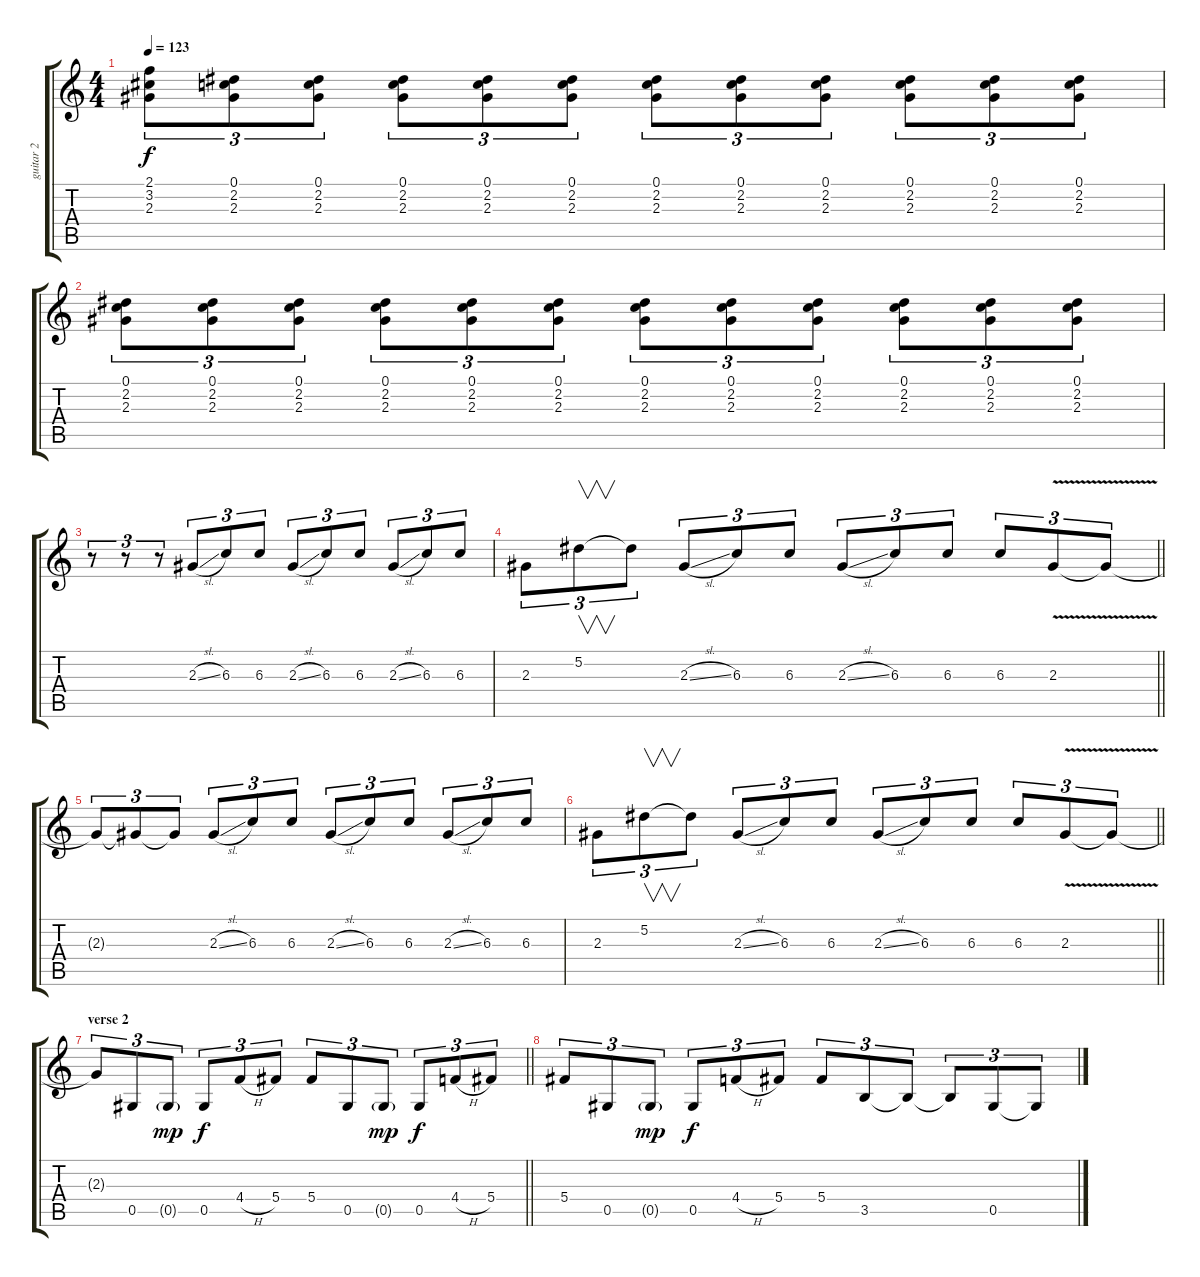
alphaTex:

\track ("guitar 2" "guitar 2") {instrument overdrivenguitar}
\staff {score tabs}
\tuning (Eb4 Bb3 Gb3 Db3 Ab2 Eb2) {hide}
\ts (4 4)
\tempo 123
\clef g2
\ks c
(2.1 3.2 2.3).8{tu (3 2) dy f} (0.1 2.2 2.3).8{tu (3 2)} (0.1 2.2 2.3).8{tu (3 2)} (0.1 2.2 2.3).8{tu (3 2)} (0.1 2.2 2.3).8{tu (3 2)} (0.1 2.2 2.3).8{tu (3 2)} (0.1 2.2 2.3).8{tu (3 2)} (0.1 2.2 2.3).8{tu (3 2)} (0.1 2.2 2.3).8{tu (3 2)} (0.1 2.2 2.3).8{tu (3 2)} (0.1 2.2 2.3).8{tu (3 2)} (0.1 2.2 2.3).8{tu (3 2)} |
(0.1 2.2 2.3).8{tu (3 2)} (0.1 2.2 2.3).8{tu (3 2)} (0.1 2.2 2.3).8{tu (3 2)} (0.1 2.2 2.3).8{tu (3 2)} (0.1 2.2 2.3).8{tu (3 2)} (0.1 2.2 2.3).8{tu (3 2)} (0.1 2.2 2.3).8{tu (3 2)} (0.1 2.2 2.3).8{tu (3 2)} (0.1 2.2 2.3).8{tu (3 2)} (0.1 2.2 2.3).8{tu (3 2)} (0.1 2.2 2.3).8{tu (3 2)} (0.1 2.2 2.3).8{tu (3 2)} |
r.8{tu (3 2) volume 10} r.8{tu (3 2)} r.8{tu (3 2)} 2.3{sl}.8{tu (3 2)} 6.3.8{tu (3 2)} 6.3.8{tu (3 2)} 2.3{sl}.8{tu (3 2)} 6.3.8{tu (3 2)} 6.3.8{tu (3 2)} 2.3{sl}.8{tu (3 2)} 6.3.8{tu (3 2)} 6.3.8{tu (3 2)} |
\barLineRight lightlight
2.3.8{tu (3 2)} 5.2.8{v tu (3 2)} 5.2{t}.8{tu (3 2)} 2.3{sl}.8{tu (3 2)} 6.3.8{tu (3 2)} 6.3.8{tu (3 2)} 2.3{sl}.8{tu (3 2)} 6.3.8{tu (3 2)} 6.3.8{tu (3 2)} 6.3.8{tu (3 2)} 2.3{v}.8{tu (3 2)} 2.3{t}.8{tu (3 2)} |
2.3{t}.8{tu (3 2)} 2.3{t}.8{tu (3 2)} 2.3{t}.8{tu (3 2)} 2.3{sl}.8{tu (3 2)} 6.3.8{tu (3 2)} 6.3.8{tu (3 2)} 2.3{sl}.8{tu (3 2)} 6.3.8{tu (3 2)} 6.3.8{tu (3 2)} 2.3{sl}.8{tu (3 2)} 6.3.8{tu (3 2)} 6.3.8{tu (3 2)} |
\barLineRight lightlight
2.3.8{tu (3 2)} 5.2.8{v tu (3 2)} 5.2{t}.8{tu (3 2)} 2.3{sl}.8{tu (3 2)} 6.3.8{tu (3 2)} 6.3.8{tu (3 2)} 2.3{sl}.8{tu (3 2)} 6.3.8{tu (3 2)} 6.3.8{tu (3 2)} 6.3.8{tu (3 2)} 2.3{v}.8{tu (3 2)} 2.3{t}.8{tu (3 2)} |
\section ("" "verse 2")
\barLineRight lightlight
2.3{t}.8{tu (3 2)} 0.5.8{tu (3 2)} 0.5{g}.8{tu (3 2) dy mp} 0.5.8{tu (3 2) dy f} 4.4{h}.8{tu (3 2)} 5.4.8{tu (3 2)} 5.4.8{tu (3 2)} 0.5.8{tu (3 2)} 0.5{g}.8{tu (3 2) dy mp} 0.5.8{tu (3 2) dy f} 4.4{h}.8{tu (3 2)} 5.4.8{tu (3 2)} |
5.4.8{tu (3 2)} 0.5.8{tu (3 2)} 0.5{g}.8{tu (3 2) dy mp} 0.5.8{tu (3 2) dy f} 4.4{h}.8{tu (3 2)} 5.4.8{tu (3 2)} 5.4.8{tu (3 2)} 3.5.8{tu (3 2)} 3.5{t}.8{tu (3 2)} 3.5{t}.8{tu (3 2)} 0.5.8{tu (3 2)} 0.5{t}.8{tu (3 2)}
